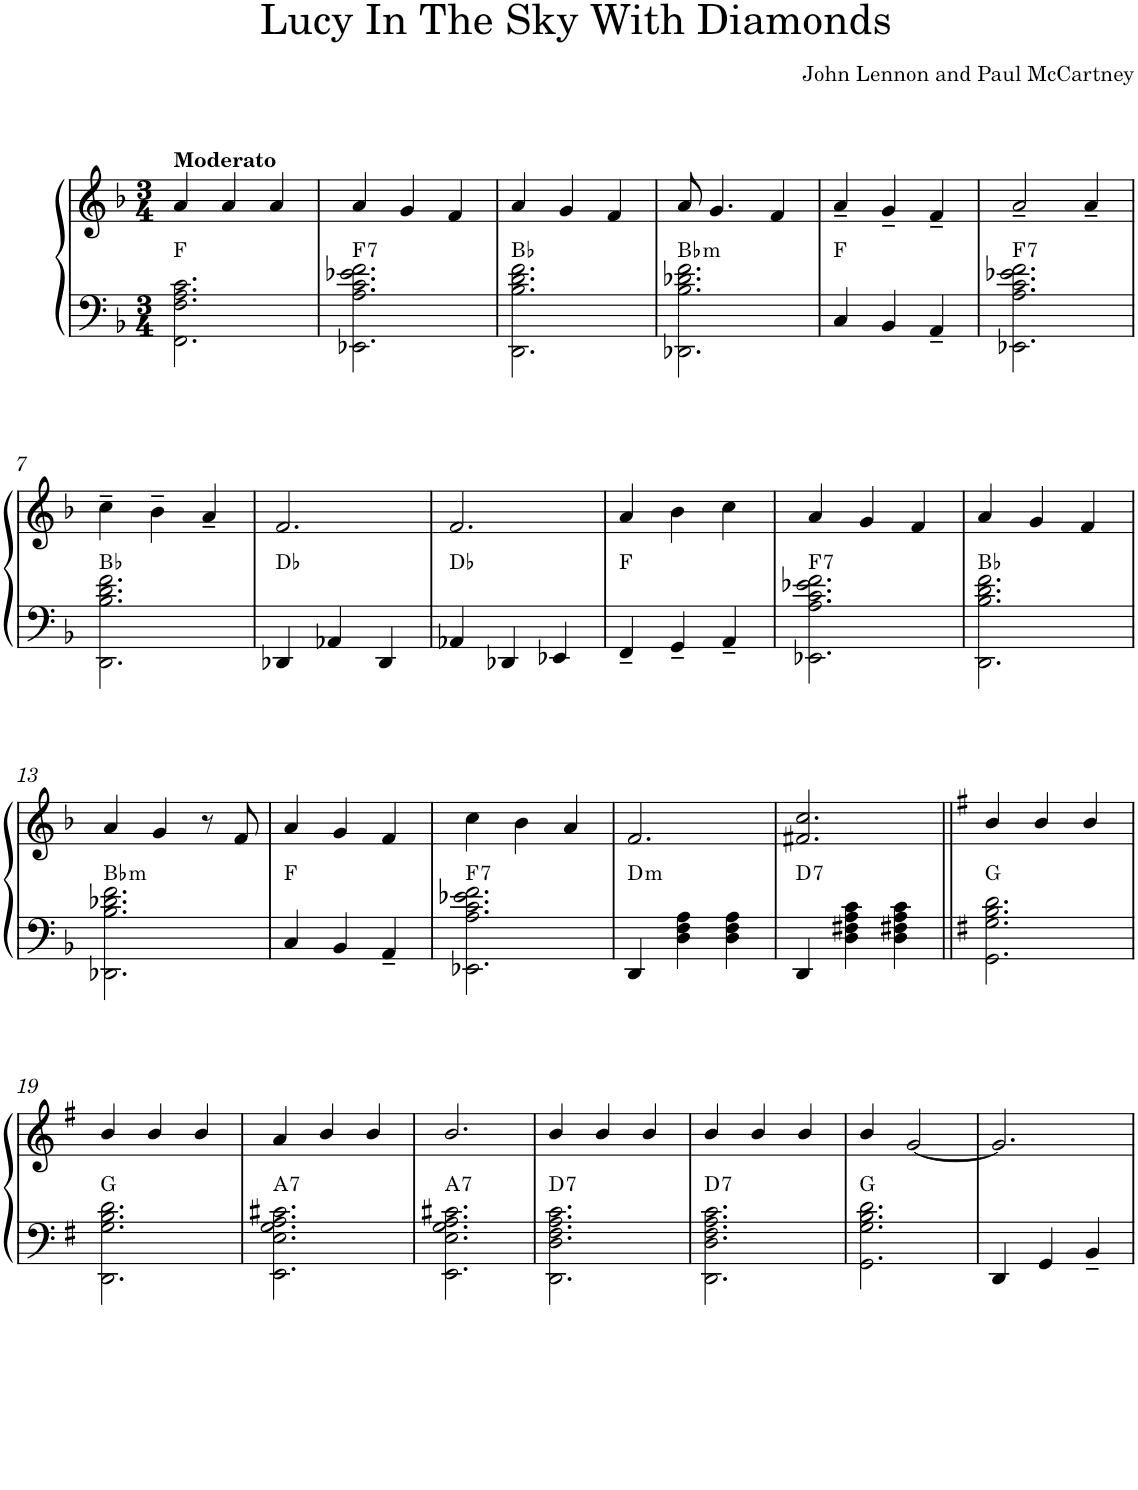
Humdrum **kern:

**kern	**kern	**harte
*part1	*part1	*part1
*staff2	*staff1	*
*I"Accordion	*	*
*I'Acc.	*	*
*clefF4	*clefG2	*
*k[b-]	*k[b-]	*
*F:	*F:	*
*M3/4	*M3/4	*
=1	=1	=1
!	!LO:TX:a:B:t=Moderato	!
2.FF\ 2.F\ 2.A\ 2.c\	4a/	F:maj
.	4a/	.
.	4a/	.
=2	=2	=2
!	!	!LO:H:kt=7
2.EE-X\ 2.A\ 2.c\ 2.e-X\ 2.f\	4a/	F:7
.	4g/	.
.	4f/	.
=3	=3	=3
2.DD\ 2.B-\ 2.d\ 2.f\	4a/	Bb:maj
.	4g/	.
.	4f/	.
=4	=4	=4
!	!	!LO:H:kt=m
2.DD-X\ 2.B-\ 2.d-X\ 2.f\	8a/	Bb:min
.	4.g/	.
.	4f/	.
=5	=5	=5
4C/	4a~/	F:maj
4BB-/	4g~/	.
4AA~/	4f~/	.
=6	=6	=6
!	!	!LO:H:kt=7
2.EE-X\ 2.A\ 2.c\ 2.e-X\ 2.f\	2a~/	F:7
.	4a~/	.
!!LO:LB:g=z
=7	=7	=7
2.DD\ 2.B-\ 2.d\ 2.f\	4cc~\	Bb:maj
.	4b-~\	.
.	4a~/	.
=8	=8	=8
4DD-X/	2.f/	Db:maj
4AA-X/	.	.
4DD-/	.	.
=9	=9	=9
4AA-X/	2.f/	Db:maj
4DD-X/	.	.
4EE-X/	.	.
=10	=10	=10
4FF~/	4a/	F:maj
4GG~/	4b-\	.
4AA~/	4cc\	.
=11	=11	=11
!	!	!LO:H:kt=7
2.EE-X\ 2.A\ 2.c\ 2.e-X\ 2.f\	4a/	F:7
.	4g/	.
.	4f/	.
=12	=12	=12
2.DD\ 2.B-\ 2.d\ 2.f\	4a/	Bb:maj
.	4g/	.
.	4f/	.
!!LO:LB:g=z
=13	=13	=13
!	!	!LO:H:kt=m
2.DD-X\ 2.B-\ 2.d-X\ 2.f\	4a/	Bb:min
.	4g/	.
.	8r	.
.	8f/	.
=14	=14	=14
4C/	4a/	F:maj
4BB-/	4g/	.
4AA~/	4f/	.
=15	=15	=15
!	!	!LO:H:kt=7
2.EE-X\ 2.A\ 2.c\ 2.e-X\ 2.f\	4cc\	F:7
.	4b-\	.
.	4a/	.
=16	=16	=16
!	!	!LO:H:kt=m
4DD/	2.f/	D:min
4D\ 4F\ 4A\	.	.
4D\ 4F\ 4A\	.	.
=17	=17	=17
!	!	!LO:H:kt=7
4DD/	2.f#X/ 2.cc/	D:7
4D\ 4F#X\ 4A\ 4c\	.	.
4D\ 4F#X\ 4A\ 4c\	.	.
=18||	=18||	=18||
*k[f#]	*k[f#]	*
*G:	*G:	*
2.GG\ 2.G\ 2.B\ 2.d\	4b/	G:maj
.	4b/	.
.	4b/	.
!!LO:LB:g=z
=19	=19	=19
2.DD\ 2.G\ 2.B\ 2.d\	4b/	G:maj
.	4b/	.
.	4b/	.
=20	=20	=20
!	!	!LO:H:kt=7
2.EE\ 2.E\ 2.G\ 2.A\ 2.c#X\	4a/	A:7
.	4b/	.
.	4b/	.
=21	=21	=21
!	!	!LO:H:kt=7
2.EE\ 2.E\ 2.G\ 2.A\ 2.c#X\	2.b/	A:7
=22	=22	=22
!	!	!LO:H:kt=7
2.DD\ 2.D\ 2.F#\ 2.A\ 2.c\	4b/	D:7
.	4b/	.
.	4b/	.
=23	=23	=23
!	!	!LO:H:kt=7
2.DD\ 2.D\ 2.F#\ 2.A\ 2.c\	4b/	D:7
.	4b/	.
.	4b/	.
=24	=24	=24
2.GG\ 2.G\ 2.B\ 2.d\	4b/	G:maj
.	[<2g/	.
=25	=25	=25
4DD/	2.g/]	.
4GG/	.	.
4BB~/	.	.
=	=	=
*-	*-	*-
